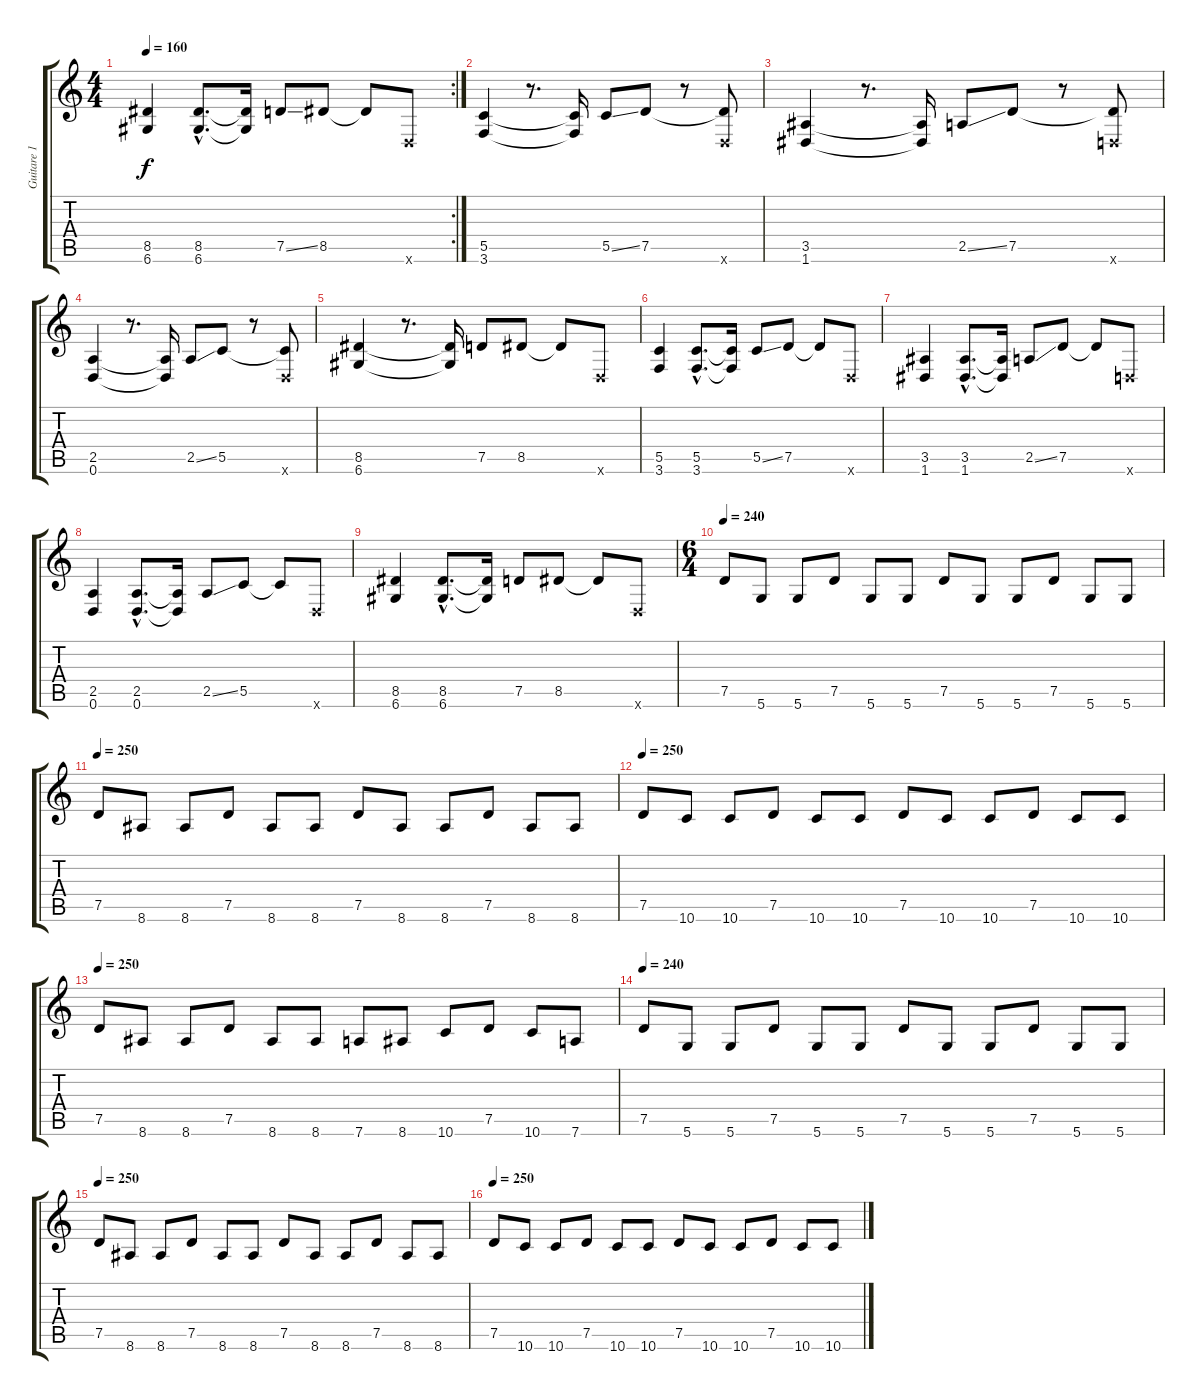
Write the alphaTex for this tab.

\track ("Guitare 1" "Guitare 1") {instrument distortionguitar}
\staff {score tabs}
\tuning (D4 A3 F3 C3 G2 D2) {hide}
\rc 2
\ts (4 4)
\tempo 160
\clef g2
\ks c
(8.5 6.6).4{dy f} (8.5{hac} 6.6{hac}).8{d} (8.5{t} 6.6{t}).16 7.5{ss}.8 8.5.8 8.5{t}.8 0.6{x}.8 |
(5.5 3.6).4 r.8{d} (5.5{t} 3.6{t}).16 5.5{ss}.8 7.5.8 r.8 (7.5{t} 0.6{x}).8 |
(3.5 1.6).4 r.8{d} (3.5{t} 1.6{t}).16 2.5{ss}.8 7.5.8 r.8 (7.5{t} 0.6{x}).8 |
(2.5 0.6).4 r.8{d} (2.5{t} 0.6{t}).16 2.5{ss}.8 5.5.8 r.8 (5.5{t} 0.6{x}).8 |
(8.5 6.6).4 r.8{d} (8.5{t} 6.6{t}).16 7.5.8 8.5.8 8.5{t}.8 0.6{x}.8 |
(5.5 3.6).4 (5.5{hac} 3.6{hac}).8{d} (5.5{t} 3.6{t}).16 5.5{ss}.8 7.5.8 7.5{t}.8 0.6{x}.8 |
(3.5 1.6).4 (3.5{hac} 1.6{hac}).8{d} (3.5{t} 1.6{t}).16 2.5{ss}.8 7.5.8 7.5{t}.8 0.6{x}.8 |
(2.5 0.6).4 (2.5{hac} 0.6{hac}).8{d} (2.5{t} 0.6{t}).16 2.5{ss}.8 5.5.8 5.5{t}.8 0.6{x}.8 |
(8.5 6.6).4 (8.5{hac} 6.6{hac}).8{d} (8.5{t} 6.6{t}).16 7.5.8 8.5.8 8.5{t}.8 0.6{x}.8 |
\ts (6 4)
\tempo 250
\tempo 240
7.5.8 5.6.8 5.6.8 7.5.8 5.6.8 5.6.8 7.5.8 5.6.8 5.6.8 7.5.8 5.6.8 5.6.8 |
\tempo 250
7.5.8 8.6.8 8.6.8 7.5.8 8.6.8 8.6.8 7.5.8 8.6.8 8.6.8 7.5.8 8.6.8 8.6.8 |
\tempo 250
7.5.8 10.6.8 10.6.8 7.5.8 10.6.8 10.6.8 7.5.8 10.6.8 10.6.8 7.5.8 10.6.8 10.6.8 |
\tempo 250
7.5.8 8.6.8 8.6.8 7.5.8 8.6.8 8.6.8 7.6.8 8.6.8 10.6.8 7.5.8 10.6.8 7.6.8 |
\tempo 250
\tempo 240
7.5.8 5.6.8 5.6.8 7.5.8 5.6.8 5.6.8 7.5.8 5.6.8 5.6.8 7.5.8 5.6.8 5.6.8 |
\tempo 250
7.5.8 8.6.8 8.6.8 7.5.8 8.6.8 8.6.8 7.5.8 8.6.8 8.6.8 7.5.8 8.6.8 8.6.8 |
\tempo 250
7.5.8 10.6.8 10.6.8 7.5.8 10.6.8 10.6.8 7.5.8 10.6.8 10.6.8 7.5.8 10.6.8 10.6.8
